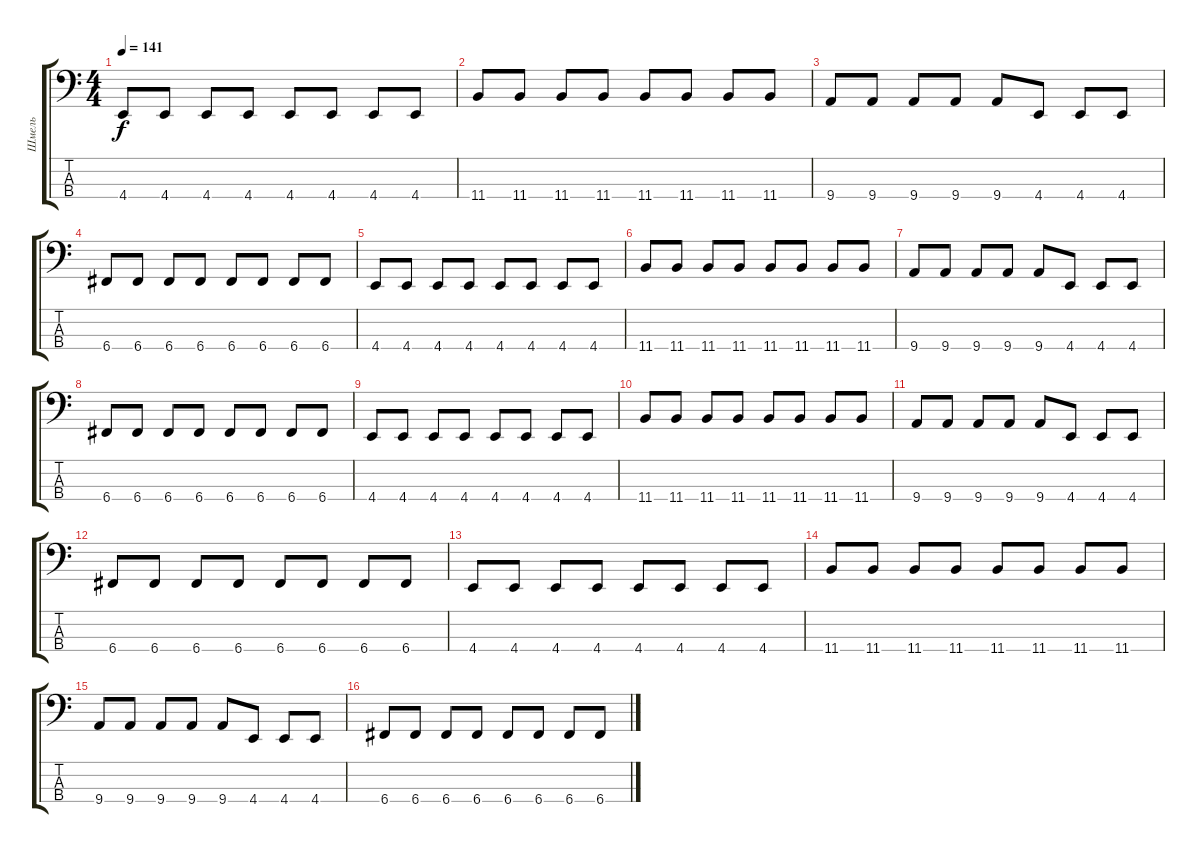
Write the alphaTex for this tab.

\track ("Шмель" "Шмель") {instrument electricbassfinger}
\staff {score tabs}
\tuning (F2 C2 G1 C1) {hide}
\ts (4 4)
\tempo 141
\clef f4
\ks c
4.4.8{dy f} 4.4.8 4.4.8 4.4.8 4.4.8 4.4.8 4.4.8 4.4.8 |
11.4.8 11.4.8 11.4.8 11.4.8 11.4.8 11.4.8 11.4.8 11.4.8 |
9.4.8 9.4.8 9.4.8 9.4.8 9.4.8 4.4.8 4.4.8 4.4.8 |
6.4.8 6.4.8 6.4.8 6.4.8 6.4.8 6.4.8 6.4.8 6.4.8 |
4.4.8 4.4.8 4.4.8 4.4.8 4.4.8 4.4.8 4.4.8 4.4.8 |
11.4.8 11.4.8 11.4.8 11.4.8 11.4.8 11.4.8 11.4.8 11.4.8 |
9.4.8 9.4.8 9.4.8 9.4.8 9.4.8 4.4.8 4.4.8 4.4.8 |
6.4.8 6.4.8 6.4.8 6.4.8 6.4.8 6.4.8 6.4.8 6.4.8 |
4.4.8 4.4.8 4.4.8 4.4.8 4.4.8 4.4.8 4.4.8 4.4.8 |
11.4.8 11.4.8 11.4.8 11.4.8 11.4.8 11.4.8 11.4.8 11.4.8 |
9.4.8 9.4.8 9.4.8 9.4.8 9.4.8 4.4.8 4.4.8 4.4.8 |
6.4.8 6.4.8 6.4.8 6.4.8 6.4.8 6.4.8 6.4.8 6.4.8 |
4.4.8 4.4.8 4.4.8 4.4.8 4.4.8 4.4.8 4.4.8 4.4.8 |
11.4.8 11.4.8 11.4.8 11.4.8 11.4.8 11.4.8 11.4.8 11.4.8 |
9.4.8 9.4.8 9.4.8 9.4.8 9.4.8 4.4.8 4.4.8 4.4.8 |
6.4.8 6.4.8 6.4.8 6.4.8 6.4.8 6.4.8 6.4.8 6.4.8
